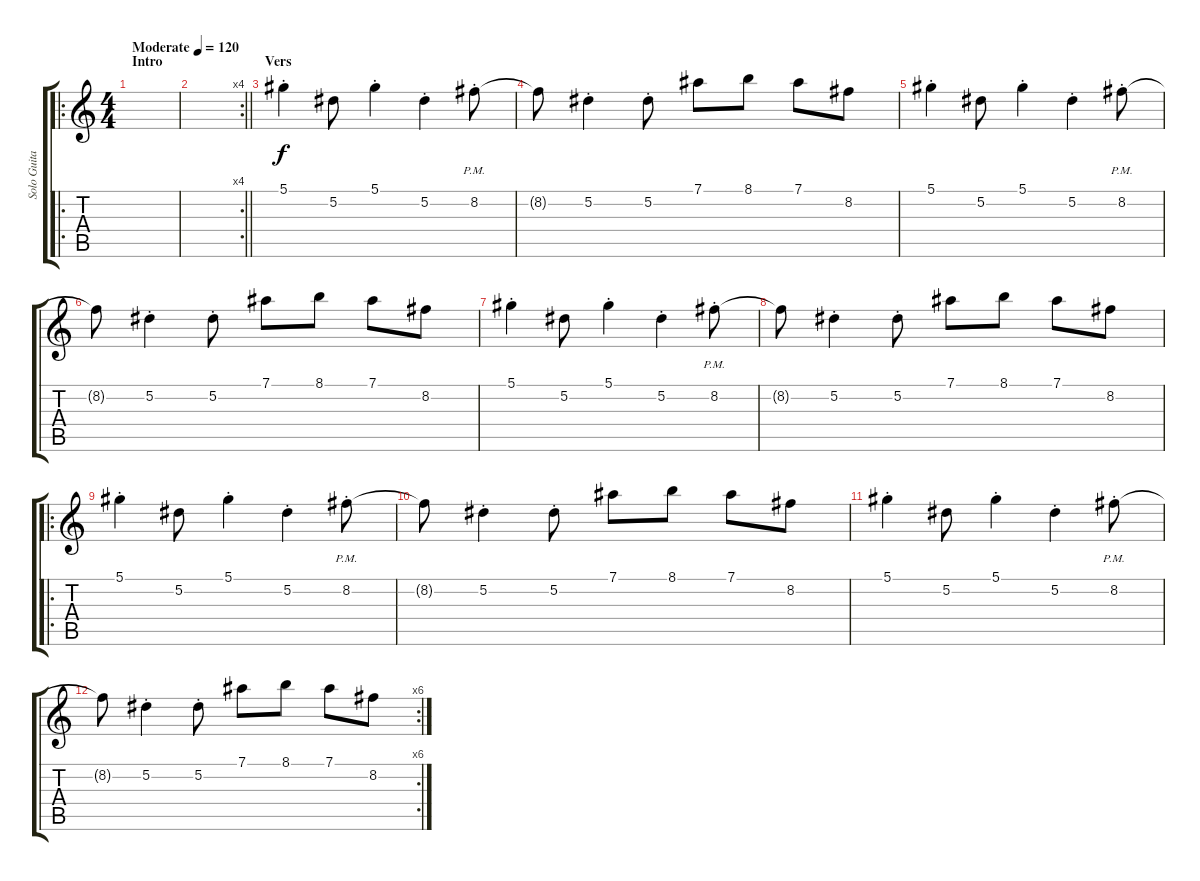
\track ("Solo Guitar II" "Solo Guita") {instrument overdrivenguitar}
\staff {score tabs}
\tuning (Eb4 Bb3 Gb3 Db3 Ab2 Eb2) {hide}
\ro
\ts (4 4)
\section ("" "Intro")
\tempo (120 "Moderate")
\clef g2
\ks c
|
\rc 4
\barLineRight lightlight
|
\section ("" "Vers")
5.1{st}.4 5.2.8 5.1{st}.4 5.2{st}.4 8.2{pm st}.8 |
8.2{t}.8 5.2{st}.4 5.2{st}.8 7.1.8 8.1.8 7.1.8 8.2.8 |
5.1{st}.4 5.2.8 5.1{st}.4 5.2{st}.4 8.2{pm st}.8 |
8.2{t}.8 5.2{st}.4 5.2{st}.8 7.1.8 8.1.8 7.1.8 8.2.8 |
5.1{st}.4 5.2.8 5.1{st}.4 5.2{st}.4 8.2{pm st}.8 |
8.2{t}.8 5.2{st}.4 5.2{st}.8 7.1.8 8.1.8 7.1.8 8.2.8 |
\ro
5.1{st}.4 5.2.8 5.1{st}.4 5.2{st}.4 8.2{pm st}.8 |
8.2{t}.8 5.2{st}.4 5.2{st}.8 7.1.8 8.1.8 7.1.8 8.2.8 |
5.1{st}.4 5.2.8 5.1{st}.4 5.2{st}.4 8.2{pm st}.8 |
\rc 6
8.2{t}.8 5.2{st}.4 5.2{st}.8 7.1.8 8.1.8 7.1.8 8.2.8
